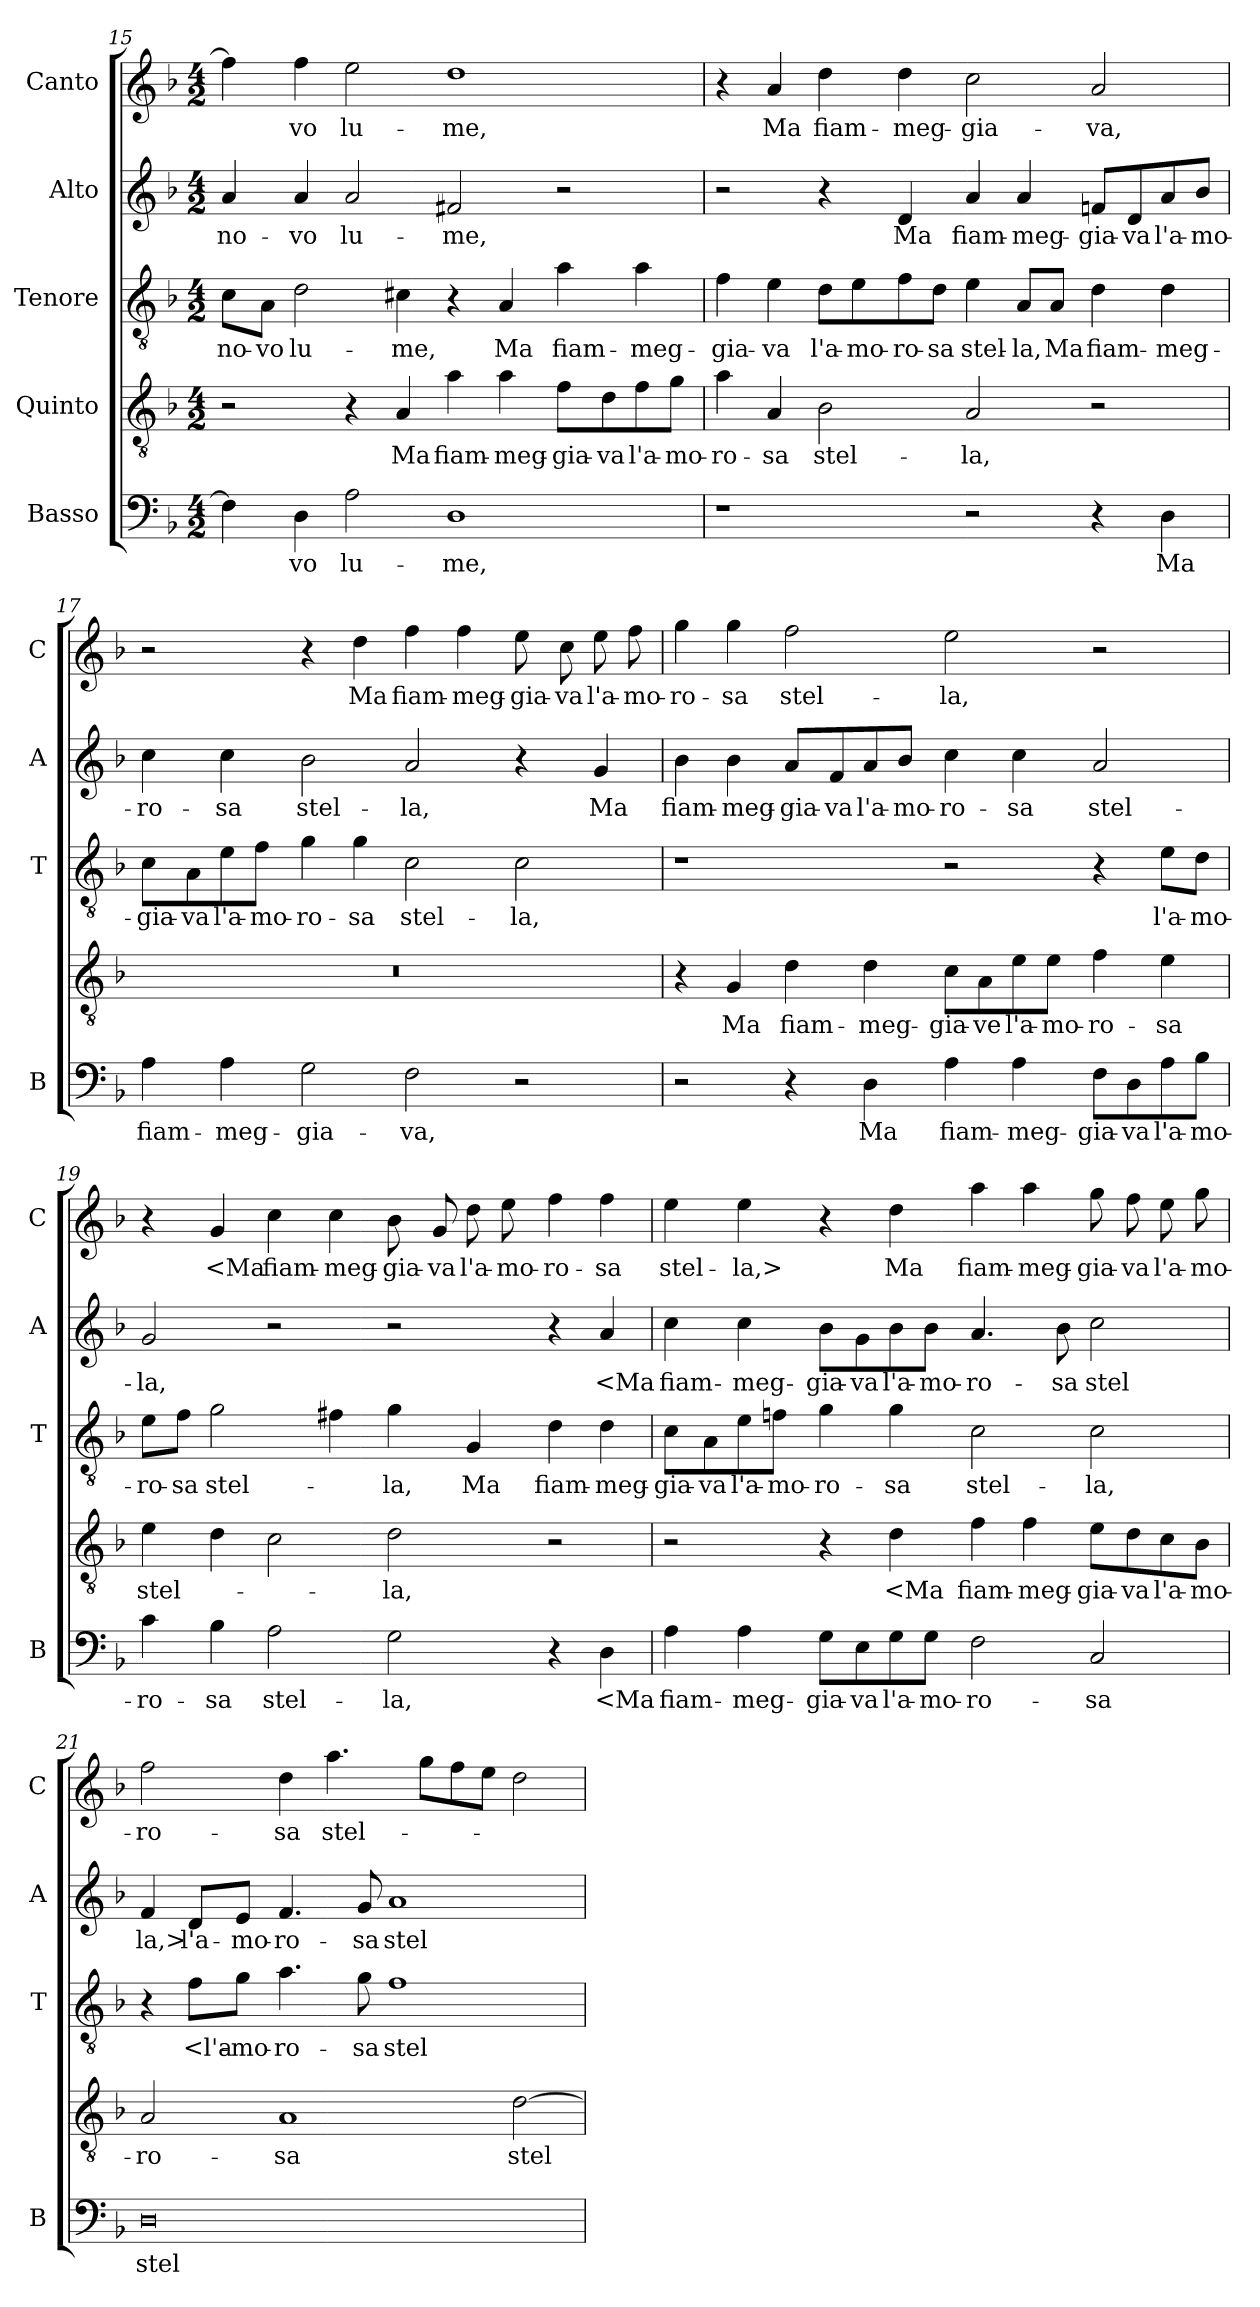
**kern	**text	**kern	**text	**kern	**text	**kern	**text	**kern	**text
*part5	*part5	*part4	*part4	*part3	*part3	*part2	*part2	*part1	*part1
*staff5	*staff5	*staff4	*staff4	*staff3	*staff3	*staff2	*staff2	*staff1	*staff1
*I"Basso	*	*I"Quinto	*	*I"Tenore	*	*I"Alto	*	*I"Canto	*
*I'B	*	*	*	*I'T	*	*I'A	*	*I'C	*
*clefF4	*	*clefGv2	*	*clefGv2	*	*clefG2	*	*clefG2	*
*k[b-]	*	*k[b-]	*	*k[b-]	*	*k[b-]	*	*k[b-]	*
*F:	*	*F:	*	*F:	*	*F:	*	*F:	*
*M4/2	*	*M4/2	*	*M4/2	*	*M4/2	*	*M4/2	*
=15	=15	=15	=15	=15	=15	=15	=15	=15	=15
4F]	.	2r	.	8c\L	no-	4a	no-	4ff]	.
.	.	.	.	8A\J	-vo	.	.	.	.
4D	-vo	.	.	2d	lu-	4a	-vo	4ff	-vo
2A	lu-	4r	.	.	.	2a	lu-	2ee	lu-
.	.	4A	Ma	4c#X	-me,	.	.	.	.
1D	-me,	4a	fiam-	4r	.	2f#X	-me,	1dd	-me,
.	.	4a	-meg-	4A	Ma	.	.	.	.
.	.	8f\L	-gia-	4a	fiam-	2r	.	.	.
.	.	8d\	-va	.	.	.	.	.	.
.	.	8f\	l'a-	4a	-meg-	.	.	.	.
.	.	8g\J	-mo-	.	.	.	.	.	.
=16	=16	=16	=16	=16	=16	=16	=16	=16	=16
1r	.	4a	-ro-	4f	-gia-	2r	.	4r	.
.	.	4A	-sa	4e	-va	.	.	4a	Ma
.	.	2B-	stel-	8d\L	l'a-	4r	.	4dd	fiam-
.	.	.	.	8e\	-mo-	.	.	.	.
.	.	.	.	8f\	-ro-	4d	Ma	4dd	-meg-
.	.	.	.	8d\J	-sa	.	.	.	.
2r	.	2A	-la,	4e	stel-	4a	fiam-	2cc	-gia-
.	.	.	.	8A/L	-la,	4a	-meg-	.	.
.	.	.	.	8A/J	Ma	.	.	.	.
4r	.	2r	.	4d	fiam-	8fn/L	-gia-	2a	-va,
.	.	.	.	.	.	8d/	-va	.	.
4D	Ma	.	.	4d	-meg-	8a/	l'a-	.	.
.	.	.	.	.	.	8b-/J	-mo-	.	.
=17	=17	=17	=17	=17	=17	=17	=17	=17	=17
4A	fiam-	0r	.	8c\L	-gia-	4cc	-ro-	2r	.
.	.	.	.	8A\	-va	.	.	.	.
4A	-meg-	.	.	8e\	l'a-	4cc	-sa	.	.
.	.	.	.	8f\J	-mo-	.	.	.	.
2G	-gia-	.	.	4g	-ro-	2b-	stel-	4r	.
.	.	.	.	4g	-sa	.	.	4dd	Ma
2F	-va,	.	.	2c	stel-	2a	-la,	4ff	fiam-
.	.	.	.	.	.	.	.	4ff	-meg-
2r	.	.	.	2c	-la,	4r	.	8ee	-gia-
.	.	.	.	.	.	.	.	8cc	-va
.	.	.	.	.	.	4g	Ma	8ee	l'a-
.	.	.	.	.	.	.	.	8ff	-mo-
=18	=18	=18	=18	=18	=18	=18	=18	=18	=18
2r	.	4r	.	1r	.	4b-	fiam-	4gg	-ro-
.	.	4G	Ma	.	.	4b-	-meg-	4gg	-sa
4r	.	4d	fiam-	.	.	8a/L	-gia-	2ff	stel-
.	.	.	.	.	.	8f/	-va	.	.
4D	Ma	4d	-meg-	.	.	8a/	l'a-	.	.
.	.	.	.	.	.	8b-/J	-mo-	.	.
4A	fiam-	8c\L	-gia-	2r	.	4cc	-ro-	2ee	-la,
.	.	8A\	-ve	.	.	.	.	.	.
4A	-meg-	8e\	l'a-	.	.	4cc	-sa	.	.
.	.	8e\J	-mo-	.	.	.	.	.	.
8F\L	-gia-	4f	-ro-	4r	.	2a	stel-	2r	.
8D\	-va	.	.	.	.	.	.	.	.
8A\	l'a-	4e	-sa	8e\L	l'a-	.	.	.	.
8B-\J	-mo-	.	.	8d\J	-mo-	.	.	.	.
=19	=19	=19	=19	=19	=19	=19	=19	=19	=19
4c	-ro-	4e	stel-	8e\L	-ro-	2g	-la,	4r	.
.	.	.	.	8f\J	-sa	.	.	.	.
4B-	-sa	4d	.	2g	stel-	.	.	4g	<Ma
2A	stel-	2c	.	.	.	2r	.	4cc	fiam-
.	.	.	.	4f#X	.	.	.	4cc	-meg-
2G	-la,	2d	-la,	4g	-la,	2r	.	8b-	-gia-
.	.	.	.	.	.	.	.	8g	-va
.	.	.	.	4G	Ma	.	.	8dd	l'a-
.	.	.	.	.	.	.	.	8ee	-mo-
4r	.	2r	.	4d	fiam-	4r	.	4ff	-ro-
4D	<Ma	.	.	4d	-meg-	4a	<Ma	4ff	-sa
=20	=20	=20	=20	=20	=20	=20	=20	=20	=20
4A	fiam-	2r	.	8c\L	-gia-	4cc	fiam-	4ee	stel-
.	.	.	.	8A\	-va	.	.	.	.
4A	-meg-	.	.	8e\	l'a-	4cc	-meg-	4ee	-la,>
.	.	.	.	8fn\J	-mo-	.	.	.	.
8G\L	-gia-	4r	.	4g	-ro-	8b-\L	-gia-	4r	.
8E\	-va	.	.	.	.	8g\	-va	.	.
8G\	l'a-	4d	<Ma	4g	-sa	8b-\	l'a-	4dd	Ma
8G\J	-mo-	.	.	.	.	8b-\J	-mo-	.	.
2F	-ro-	4f	fiam-	2c	stel-	4.a	-ro-	4aa	fiam-
.	.	4f	-meg-	.	.	.	.	4aa	-meg-
.	.	.	.	.	.	8b-	-sa	.	.
2C	-sa	8e\L	-gia-	2c	-la,	2cc	stel	8gg	-gia-
.	.	8d\	-va	.	.	.	.	8ff	-va
.	.	8c\	l'a-	.	.	.	.	8ee	l'a-
.	.	8B-\J	-mo-	.	.	.	.	8gg	-mo-
=21	=21	=21	=21	=21	=21	=21	=21	=21	=21
0D	stel-	2A	-ro-	4r	.	4f	la,>	2ff	-ro-
.	.	.	.	8f\L	<l'a-	8d/L	l'a-	.	.
.	.	.	.	8g\J	-mo-	8e/J	-mo-	.	.
.	.	1A	-sa	4.a	-ro-	4.f	-ro-	4dd	-sa
.	.	.	.	.	.	.	.	4.aa	stel-
.	.	.	.	8g	-sa	8g	-sa	.	.
.	.	.	.	1f	stel-	1a	stel-	.	.
.	.	.	.	.	.	.	.	8ggL	.
.	.	.	.	.	.	.	.	8ff	.
.	.	.	.	.	.	.	.	8eeJ	.
.	.	[2d	stel-	.	.	.	.	2dd	.
=	=	=	=	=	=	=	=	=	=
*-	*-	*-	*-	*-	*-	*-	*-	*-	*-
